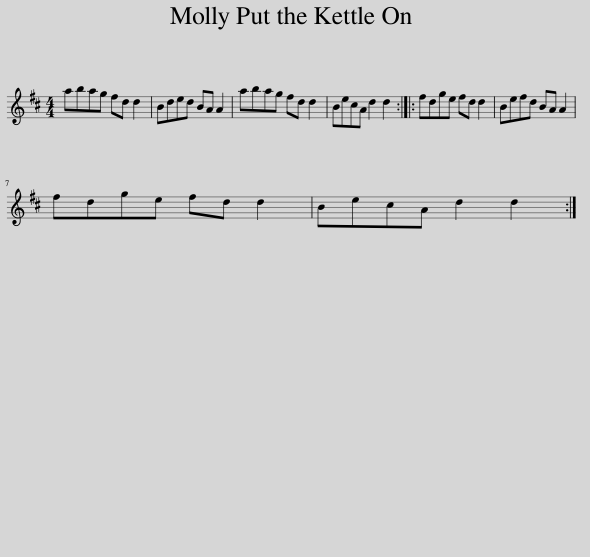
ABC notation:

X:1
L:1/8
M:4/4
I:linebreak $
K:D
V:1 treble
V:1
 abag fd d2 | Bded BA A2 | abag fd d2 | BecA d2 d2 :: fdge fd d2 | %5
 Befd BA A2 |$ fdge fd d2 | BecA d2 d2 :| %8
